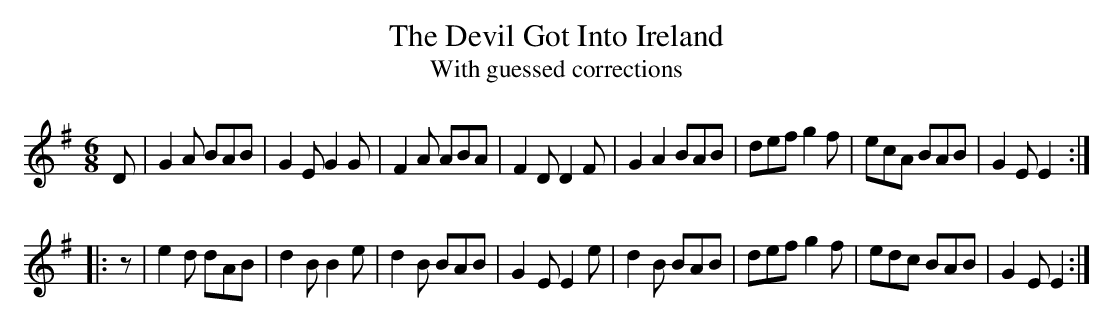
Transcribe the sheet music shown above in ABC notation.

X:1
T:The Devil Got Into Ireland
T:With guessed corrections
M:6/8
L:1/8
K:G
D|G2A BAB|G2EG2G|F2A ABA|F2DD2F|G2A2BAB|def g2f|ecA BAB|G2EE2::
z|e2d dAB|d2BB2e|d2B BAB|G2EE2e|d2B BAB|defg2f|edc BAB|G2EE2:|
